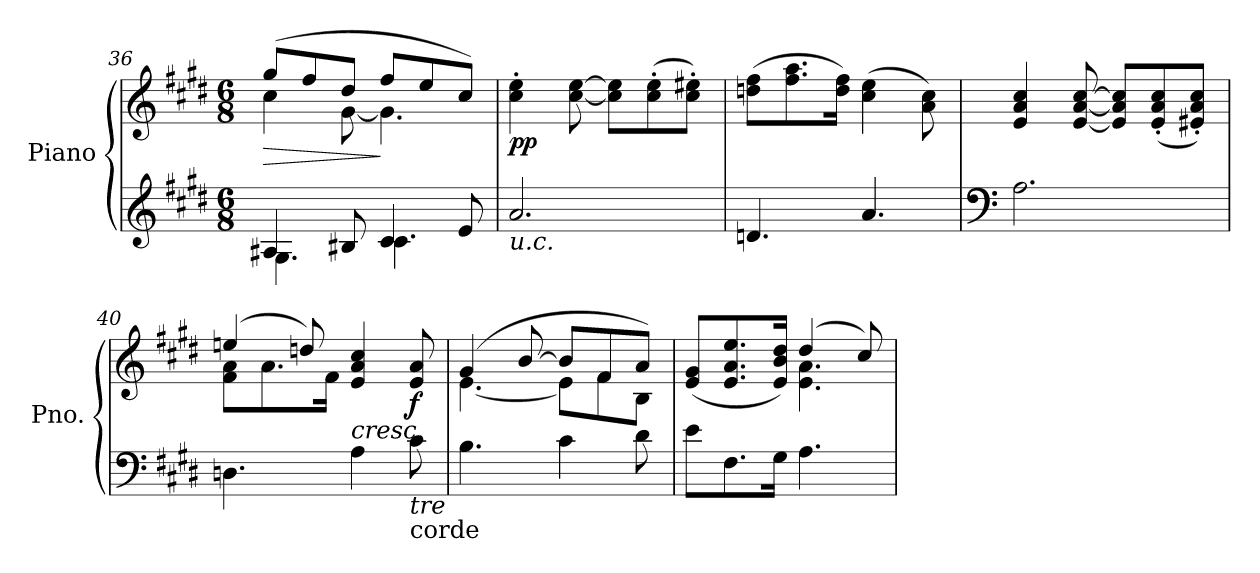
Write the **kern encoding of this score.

**kern	**kern	**dynam
*part1	*part1	*part1
*staff2	*staff1	*staff1/2
*I"Piano	*	*
*I'Pno.	*	*
!!LO:PB:g=z
*clefG2	*clefG2	*
*k[f#c#g#d#]	*k[f#c#g#d#]	*
*M6/8	*M6/8	*
=36	=36	=36
*^	*	*
!	!	!	!LO:HP:b
*	*	*^	*
4A#X/	4.G#\	(>8gg#/L	4cc#\	>
.	.	8ff#/	.	.
8B#X/	.	8dd#/J	[8g#\	.
4c#/	4.c#\	8ff#/L	4.g#\]	]
.	.	8ee/	.	.
8e/	.	8cc#/J)	.	.
*v	*v	*	*	*
*	*v	*v	*
=37	=37	=37
!LO:TX:b:i:t=u.c.	!	!
!	!	!LO:DY:b
2.a/	4cc#\' 4ee\'	pp
.	[8cc#\ [8ee\	.
.	8cc#\] 8ee\]L	.
.	(>8cc#\' 8ee\'	.
.	8cc#\' 8ee#X\'J)	.
=38	=38	=38
4.dn/	(>8ddn\ 8ff#\L	.
.	8.ff#\ 8.aa\	.
.	16dd\ 16ff#\Jk)	.
4.a/	(>4cc#\ 4ee\	.
.	8a\ 8cc#\)	.
=39	=39	=39
*clefF4	*	*
2.A\	4e/ 4a/ 4cc#/	.
.	[8e/ [8a/ [8cc#/	.
.	8e/] 8a/] 8cc#/]L	.
.	(<8e/' 8a/' 8cc#/'	.
.	8e#X/' 8a/' 8cc#/'J)	.
=40	=40	=40
*	*^	*
4.Dn\	(>4een/	8f#\ 8a\L	.
.	.	8.a\	.
.	8ddn/)	.	.
.	.	16f#\Jk	.
!	!	!	!LO:HP:b
4A\	4e/ 4a/ 4cc#/	4.ryy	<
!LO:TX:b:i:t=tre	!	!	!
!LO:TX:b:t=corde	!	!	!
!	!	!	!LO:DY:b
8c#\	8e/ 8a/	.	f
*	*v	*v	*
.	.	[
!!LO:LB:g=z
=41	=41	=41
*	*^	*
4.B\	(>4g#/	[4.e\	.
.	[8b/	.	.
4c#\	8b/L]	8e\L]	.
.	8f#/	8f#\	.
8d#\	8a/J)	8B\J	.
=42	=42	=42	=42
8e\L	(<8e/ 8g#/L	4.ryy	.
8.F#\	8.e/ 8.a/ 8.ee/	.	.
16G#\Jk	16e/ 16b/ 16dd#/Jk)	.	.
4.A\	(>4dd#/	4.e\ 4.a\	.
.	8cc#/)	.	.
*	*v	*v	*
=	=	=
*-	*-	*-
